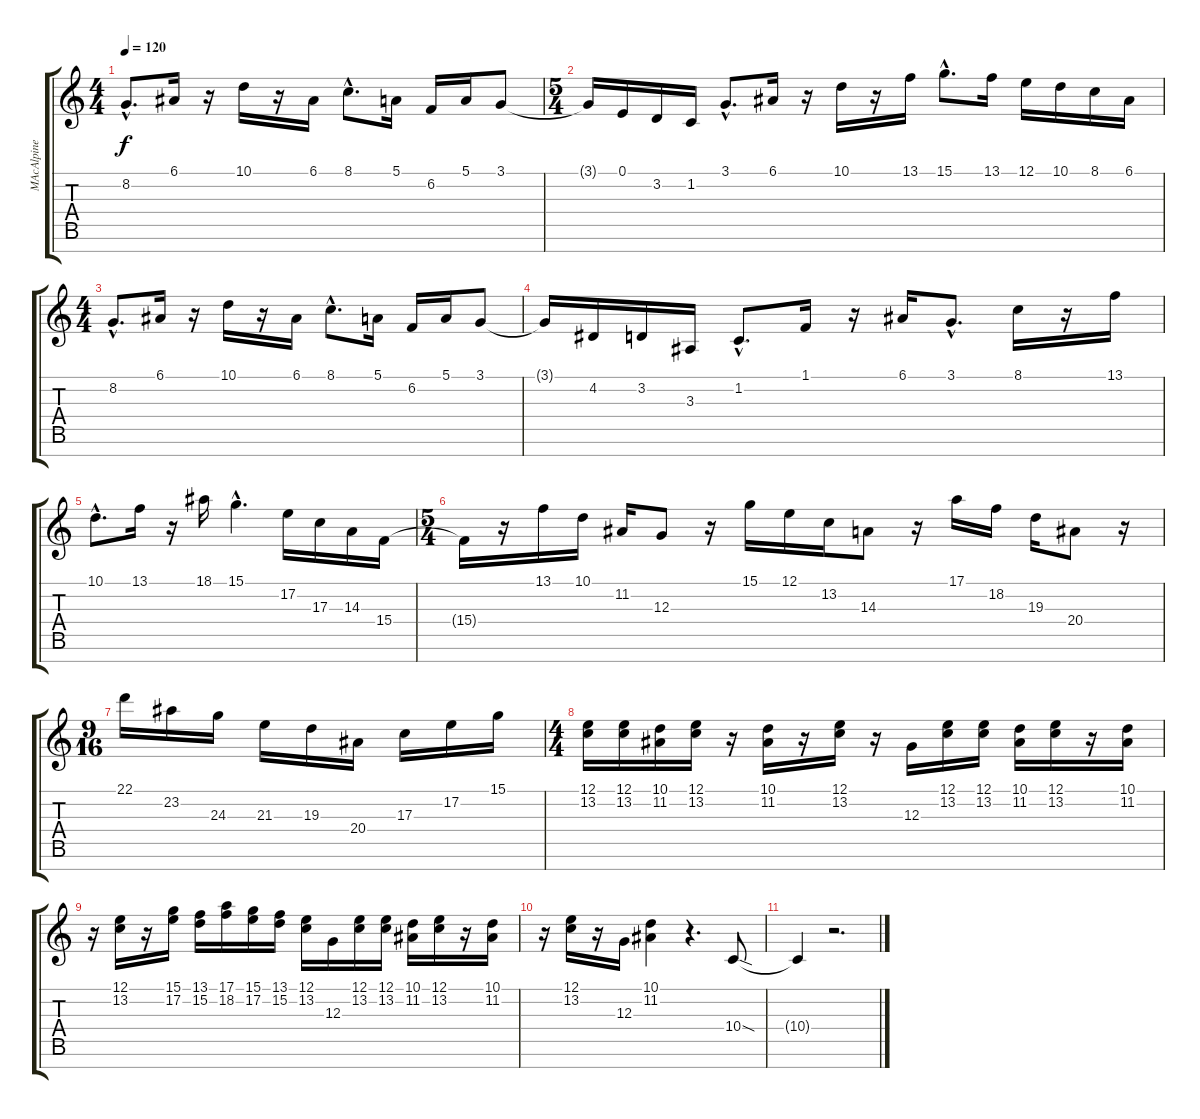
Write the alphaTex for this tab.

\track ("MAcAlpine Keys" "MAcAlpine ") {instrument lead2sawtooth}
\staff {score tabs}
\tuning (E4 B3 G3 D3 A2 E2 B1) {hide}
\ts (4 4)
\tempo 120
\clef g2
\ks c
8.2{hac}.8{d dy f} 6.1.16 r.16 10.1.16 r.16 6.1.16 8.1{hac}.8{d} 5.1.16 6.2.16 5.1.16 3.1.8 |
\ts (5 4)
3.1{t}.16 0.1.16 3.2.16 1.2.16 3.1{hac}.8{d} 6.1.16 r.16 10.1.16 r.16 13.1.16 15.1{hac}.8{d} 13.1.16 12.1.16 10.1.16 8.1.16 6.1.16 |
\ts (4 4)
8.2{hac}.8{d} 6.1.16 r.16 10.1.16 r.16 6.1.16 8.1{hac}.8{d} 5.1.16 6.2.16 5.1.16 3.1.8 |
3.1{t}.16 4.2.16 3.2.16 3.3.16 1.2{hac}.8{d} 1.1.16 r.16 6.1.16 3.1{hac}.8{d} 8.1.16 r.16 13.1.16 |
10.1{hac}.8{d} 13.1.16 r.16 18.1.16 15.1{hac}.4{d} 17.2.16 17.3.16 14.3.16 15.4.16 |
\ts (5 4)
15.4{t}.16 r.16 13.1.16 10.1.16 11.2.16 12.3.8 r.16 15.1.16 12.1.16 13.2.16 14.3.8 r.16 17.1.16 18.2.16 19.3.16 20.4.8 r.16 |
\ts (9 16)
22.1.16 23.2.16 24.3.16 21.3.16 19.3.16 20.4.16 17.3.16 17.2.16 15.1.16 |
\ts (4 4)
(12.1 13.2).16 (12.1 13.2).16 (10.1 11.2).16 (12.1 13.2).16 r.16 (10.1 11.2).16 r.16 (12.1 13.2).16 r.16 12.3.16 (12.1 13.2).16 (12.1 13.2).16 (10.1 11.2).16 (12.1 13.2).16 r.16 (10.1 11.2).16 |
r.16 (12.1 13.2).16 r.16 (15.1 17.2).16 (13.1 15.2).16 (17.1 18.2).16 (15.1 17.2).16 (13.1 15.2).16 (12.1 13.2).16 12.3.16 (12.1 13.2).16 (12.1 13.2).16 (10.1 11.2).16 (12.1 13.2).16 r.16 (10.1 11.2).16 |
r.16 (12.1 13.2).16 r.16 12.3.16 (10.1 11.2).4 r.4{d} 10.4{sod}.8 |
10.4{t}.4 r.2{d}
